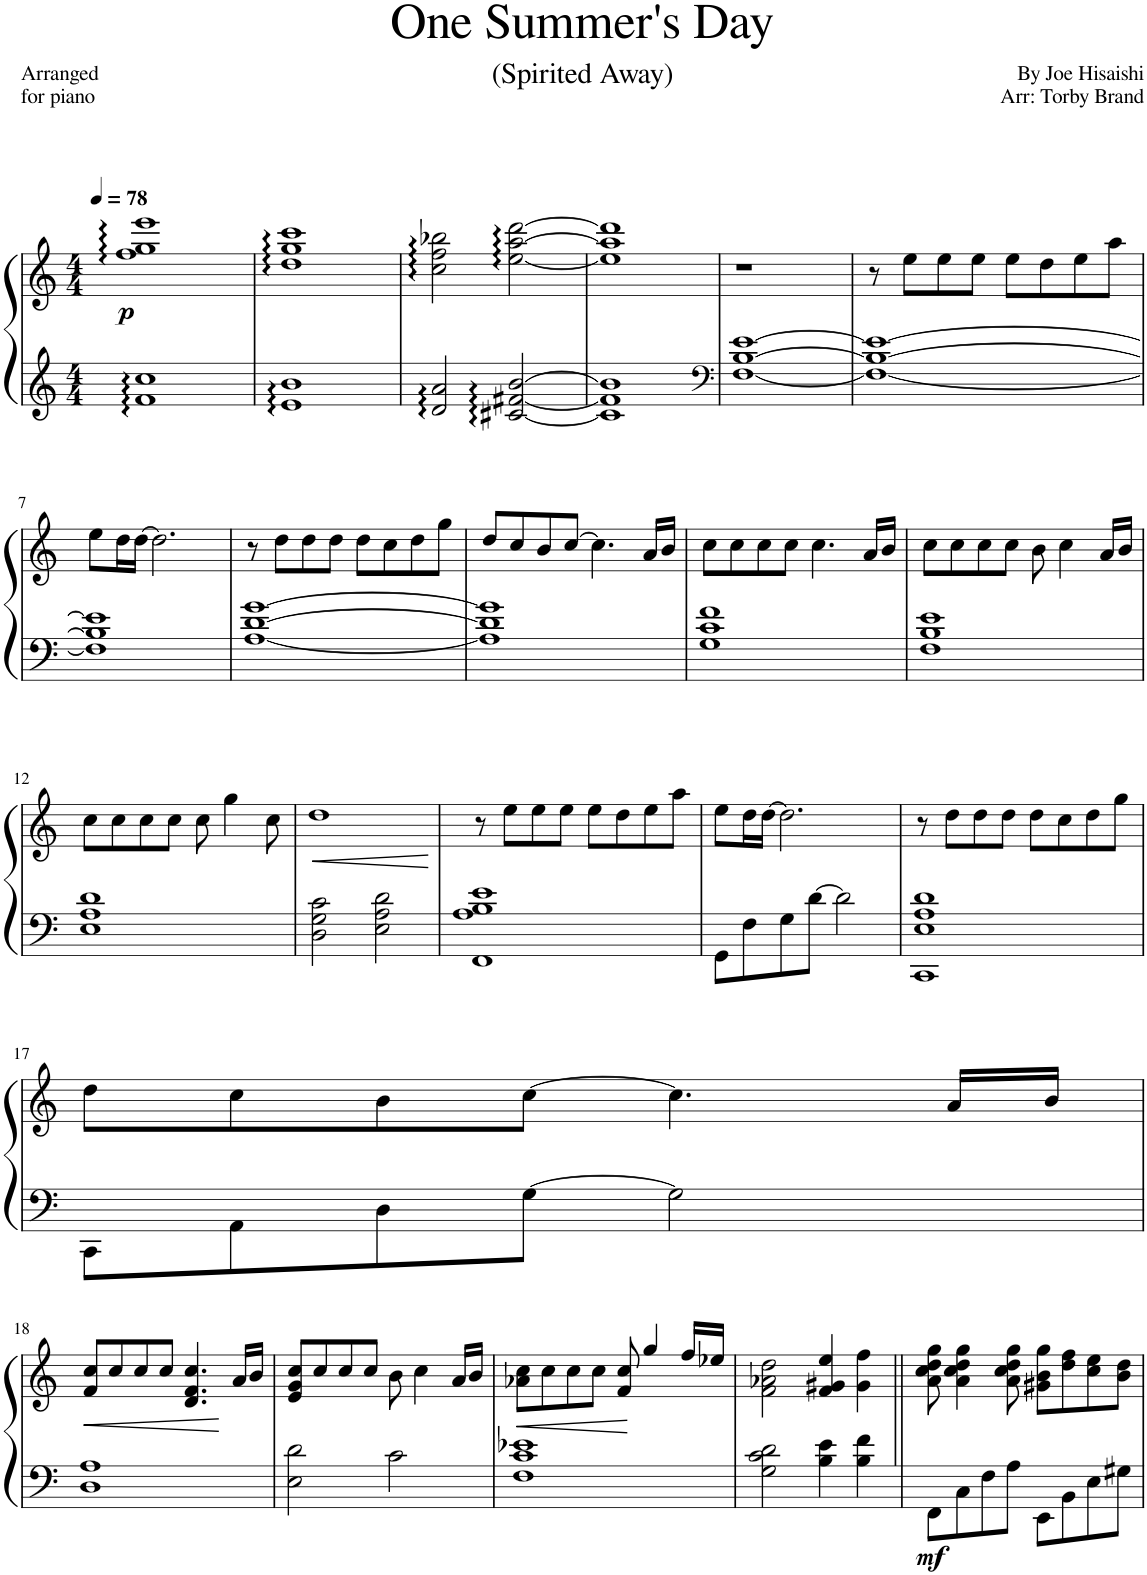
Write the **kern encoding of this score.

**kern	**kern	**dynam
*part1	*part1	*part1
*staff2	*staff1	*staff1/2
*I"Piano	*	*
*I'Pno.	*	*
*clefG2	*clefG2	*
*k[]	*k[]	*
*M4/4	*M4/4	*
*MM78	*MM78	*
=1	=1	=1
!	!	!LO:DY:b
1f:: 1cc::	1ff 1gg 1eee	p
=2	=2	=2
1e:: 1b::	1dd 1gg 1ccc	.
=3	=3	=3
2d/:: 2a/::	2cc\ 2ff\ 2bb-X\	.
[2c#X/:: [2f#X/:: [2b/::	[2ee\ [2aa\ [2ddd\	.
=4	=4	=4
1c#] 1f#] 1b]	1ee] 1aa] 1ddd]	.
=5	=5	=5
*clefF4	*	*
[1F [1B [1e	1r	.
=6	=6	=6
1F_ 1B_ 1e_	8r	.
.	8ee\L	.
.	8ee\	.
.	8ee\J	.
.	8ee\L	.
.	8dd\	.
.	8ee\	.
.	8aa\J	.
!!LO:LB:g=z
=7	=7	=7
1F] 1B] 1e]	8ee\L	.
.	16dd\L	.
.	[16dd\JJ	.
.	2.dd\]	.
=8	=8	=8
[1A [1d [1g	8r	.
.	8dd\L	.
.	8dd\	.
.	8dd\J	.
.	8dd\L	.
.	8cc\	.
.	8dd\	.
.	8gg\J	.
=9	=9	=9
1A] 1d] 1g]	8dd/L	.
.	8cc/	.
.	8b/	.
.	[8cc/J	.
.	4.cc\]	.
.	16a/LL	.
.	16b/JJ	.
=10	=10	=10
1G 1c 1f	8cc\L	.
.	8cc\	.
.	8cc\	.
.	8cc\J	.
.	4.cc\	.
.	16a/LL	.
.	16b/JJ	.
=11	=11	=11
1F 1B 1e	8cc\L	.
.	8cc\	.
.	8cc\	.
.	8cc\J	.
.	8b\	.
.	4cc\	.
.	16a/LL	.
.	16b/JJ	.
!!LO:LB:g=z
=12	=12	=12
1E 1A 1d	8cc\L	.
.	8cc\	.
.	8cc\	.
.	8cc\J	.
.	8cc\	.
.	4gg\	.
.	8cc\	.
=13	=13	=13
!	!	!LO:HP:b
2D\ 2G\ 2c\	1dd	<
2E\ 2A\ 2d\	.	.
.	.	[
=14	=14	=14
1FF 1A 1B 1e	8r	.
.	8ee\L	.
.	8ee\	.
.	8ee\J	.
.	8ee\L	.
.	8dd\	.
.	8ee\	.
.	8aa\J	.
=15	=15	=15
8GG\L	8ee\L	.
8F\	16dd\L	.
.	[16dd\JJ	.
8G\	2.dd\]	.
[8d\J	.	.
2d\]	.	.
=16	=16	=16
1CC 1E 1A 1d	8r	.
.	8dd\L	.
.	8dd\	.
.	8dd\J	.
.	8dd\L	.
.	8cc\	.
.	8dd\	.
.	8gg\J	.
!!LO:LB:g=z
=17	=17	=17
8CC\L	8dd\L	.
8AA\	8cc\	.
8D\	8b\	.
[8G\J	[8cc\J	.
2G\]	4.cc\]	.
.	16a/LL	.
.	16b/JJ	.
!!LO:LB:g=z
=18	=18	=18
!	!	!LO:HP:b
1D 1A	8f/ 8cc/L	<
.	8cc/	[
.	8cc/	.
.	8cc/J	.
.	4.d/ 4.f/ 4.cc/	.
.	16a/LL	.
.	16b/JJ	.
=19	=19	=19
2E\ 2d\	8e/ 8g/ 8cc/L	.
.	8cc/	.
.	8cc/	.
.	8cc/J	.
2c\	8b\	.
.	4cc\	.
.	16a/LL	.
.	16b/JJ	.
=20	=20	=20
!	!	!LO:HP:b
1F 1c 1e-X	8a-X\ 8cc\L	<
.	8cc\	.
.	8cc\	.
.	8cc\J	.
.	8f/ 8cc/	[
.	4gg/	.
.	16ff/LL	.
.	16ee-X/JJ	.
=21	=21	=21
2G\ 2c\ 2d\	2f\ 2a-X\ 2dd\	.
4B\ 4e\	4f/ 4g#X/ 4ee/	.
4B\ 4f\	4g#\ 4ff\	.
=22||	=22||	=22||
!	!	!LO:DY:b=2
8FF\L	8a\ 8cc\ 8dd\ 8gg\	mf
8C\	4a\ 4cc\ 4dd\ 4gg\	.
8F\	.	.
8A\J	8a\ 8cc\ 8dd\ 8gg\	.
8EE\L	8g#X\ 8b\ 8gg\L	.
8BB\	8dd\ 8ff\	.
8E\	8cc\ 8ee\	.
8G#X\J	8b\ 8dd\J	.
=	=	=
*-	*-	*-
